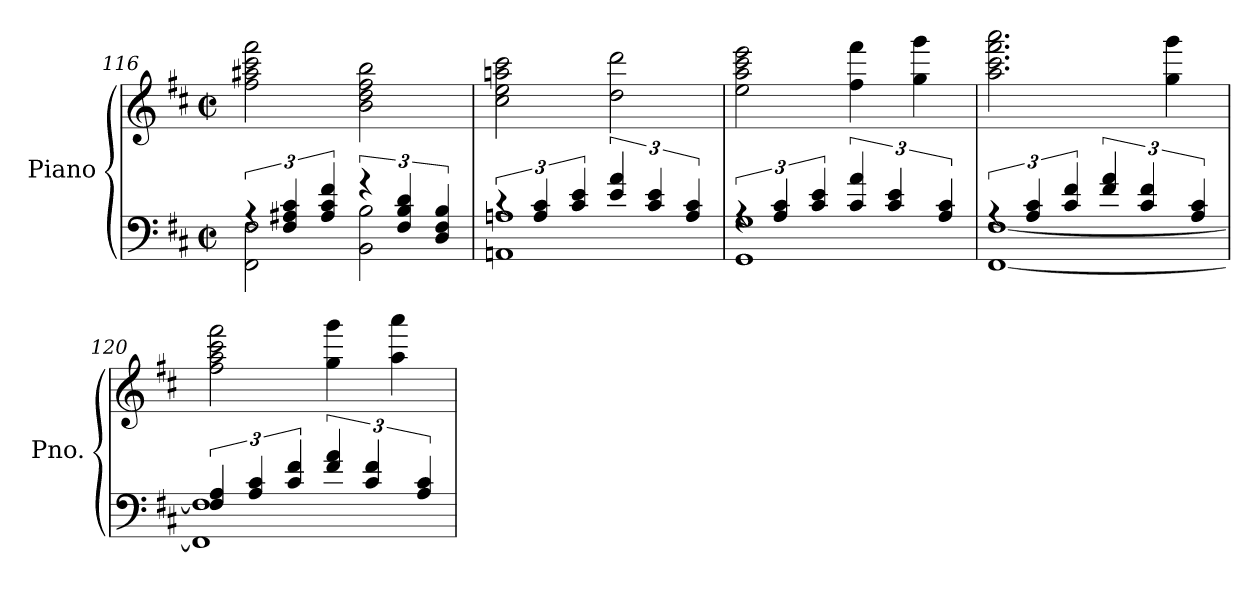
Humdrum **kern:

**kern	**kern
*part1	*part1
*staff2	*staff1
*I"Piano	*
*I'Pno.	*
*clefF4	*clefG2
*k[f#c#]	*k[f#c#]
*M2/2	*M2/2
*met(c|)	*met(c|)
=116	=116
*^	*
6rA	2FF#\ 2F#\	2ff#\ 2aa#X\ 2ccc#\ 2fff#\
6F#/ 6A#X/ 6c#/	.	.
6A#/ 6c#/ 6f#/	.	.
6r	2BB\ 2B\	2b\ 2dd\ 2ff#\ 2bb\
6F#/ 6B/ 6d/	.	.
6D/ 6F#/ 6B/	.	.
!!LO:LB:g=z
=117	=117	=117
6rc	1AAn 1An	2cc#\ 2ee\ 2aan\ 2ccc#\
6A/ 6c#/	.	.
6c#/ 6e/	.	.
6e/ 6a/	.	2dd\ 2ddd\
6c#/ 6e/	.	.
6A/ 6c#/	.	.
=118	=118	=118
6rA	1GG 1G	2ee\ 2aa\ 2ccc#\ 2eee\
6A/ 6c#/	.	.
6c#/ 6e/	.	.
6c#/ 6a/	.	4ff#\ 4fff#\
6c#/ 6e/	.	.
.	.	4gg\ 4ggg\
6A/ 6c#/	.	.
=119	=119	=119
6rA	[1FF# [1F#	2.aa\ 2.ccc#\ 2.fff#\ 2.aaa\
6A/ 6c#/	.	.
6c#/ 6f#/	.	.
6f#/ 6a/	.	.
6c#/ 6f#/	.	.
.	.	4gg\ 4ggg\
6A/ 6c#/	.	.
=120	=120	=120
6F#/ 6A/	1FF#] 1F#]	2ff#\ 2aa\ 2ccc#\ 2fff#\
6A/ 6c#/	.	.
6c#/ 6f#/	.	.
6f#/ 6a/	.	4gg\ 4ggg\
6c#/ 6f#/	.	.
.	.	4aa\ 4aaa\
6A/ 6c#/	.	.
*v	*v	*
=	=
*-	*-
